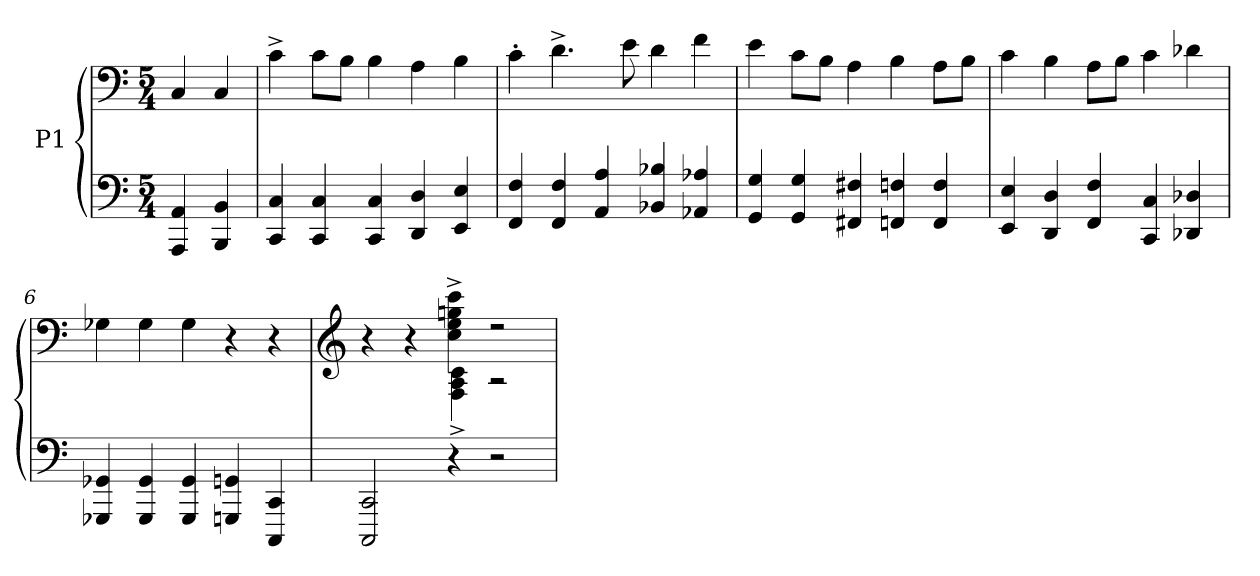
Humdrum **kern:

**kern	**kern
*part1	*part1
*staff2	*staff1
*I"P1	*
*clefF4	*clefF4
*k[]	*k[]
*M5/4	*M5/4
*MM120	*MM120
=1	=1
4AAA/ 4AA/	4C/
4BBB/ 4BB/	4C/
=2	=2
4CC/ 4C/	4c^\
4CC/ 4C/	8c\L
.	8B\J
4CC/ 4C/	4B\
4DD/ 4D/	4A\
4EE/ 4E/	4B\
=3	=3
4FF/ 4F/	4c'\
4FF/ 4F/	4.d^\
4AA/ 4A/	.
.	8e\
4BB-X/ 4B-X/	4d\
4AA-X/ 4A-X/	4f\
=4	=4
4GG/ 4G/	4e\
4GG/ 4G/	8c\L
.	8B\J
4FF#X/ 4F#X/	4A\
4FFn/ 4Fn/	4B\
4FF/ 4F/	8A\L
.	8B\J
!!LO:LB:g=z
=5	=5
4EE/ 4E/	4c\
4DD/ 4D/	4B\
4FF/ 4F/	8A\L
.	8B\J
4CC/ 4C/	4c\
4DD-X/ 4D-X/	4d-X\
=6	=6
4GGG-X/ 4GG-X/	4G-X\
4GGG-/ 4GG-/	4G-\
4GGG-/ 4GG-/	4G-\
4GGGn/ 4GGn/	4r
4CCC/ 4CC/	4r
=7	=7
*	*clefG2
*	*^
2CCC/ 2CC/	4r	2ryy
.	4r	.
4r	4cc\^ 4ee\^ 4ggn\^ 4ccc\^	4F\^ 4A\^ 4c\^
2r	2r	2r
*	*v	*v
=	=
*-	*-
